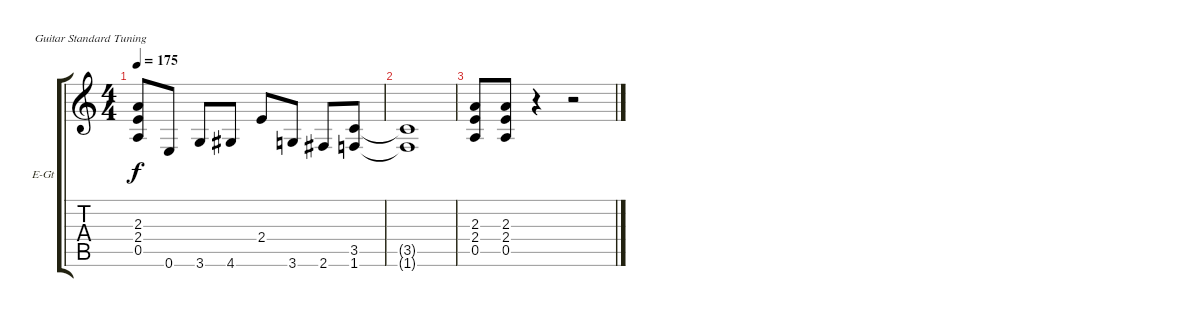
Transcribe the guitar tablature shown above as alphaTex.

\defaultSystemsLayout 4
\bracketExtendMode groupsimilarinstruments
\firstSystemTrackNameOrientation horizontal
\otherSystemsTrackNameOrientation horizontal
\track ("Guitar" "E-Gt") {instrument distortionguitar}
\staff {score tabs}
\tuning (E4 B3 G3 D3 A2 E2)
\ts (4 4)
\tempo 175
\clef g2
\scale
1.03909
\ks c
(0.5{t} 2.4{t} 2.3{t}).8{dy f} 0.6.8 3.6.8 4.6.8 2.4.8 3.6.8 2.6.8 (1.6 3.5).8 |
\scale
0.960908 (1.6{t} 3.5{t}).1 |
\scale
1.03909 (0.5 2.4 2.3).8 (0.5 2.4 2.3).8 r.4 r.2
